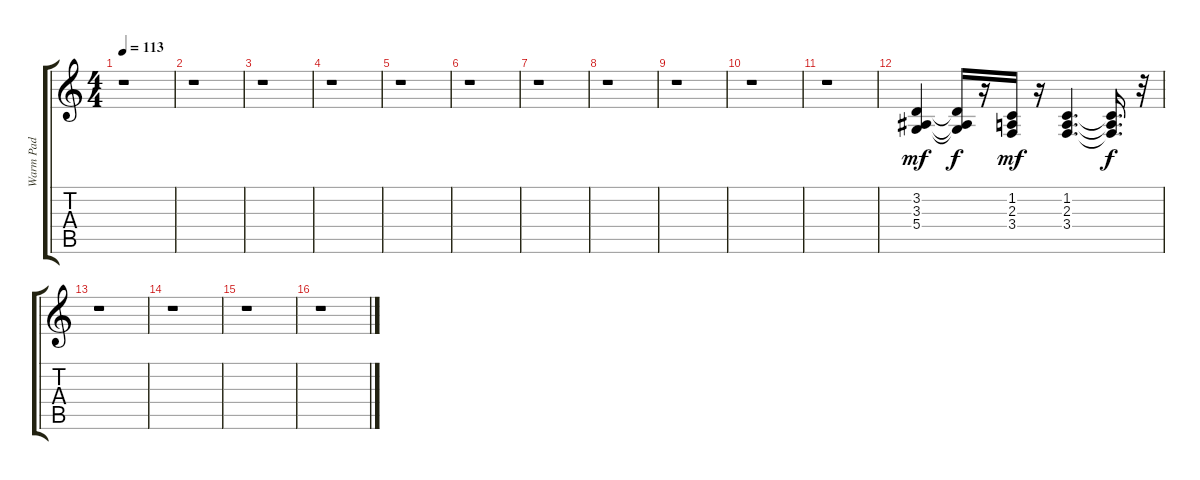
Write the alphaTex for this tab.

\track ("Warm Pad" "Warm Pad") {instrument pad2warm}
\staff {score tabs}
\tuning (E4 B3 G3 D3 A2 E2) {hide}
\ts (4 4)
\tempo 113
\clef g2
\ks c
r.1{dy f} |
r.1 |
r.1 |
r.1 |
r.1 |
r.1 |
r.1 |
r.1 |
r.1 |
r.1 |
r.1 |
(3.2 3.3 5.4).4{dy mf} (3.2{t} 3.3{t} 5.4{t}).16{dy f} r.16 (1.2 2.3 3.4).16{dy mf} r.16 (1.2 2.3 3.4).4{d} (1.2{t} 2.3{t} 3.4{t}).16{d dy f} r.32 |
r.1 |
r.1 |
r.1 |
r.1
